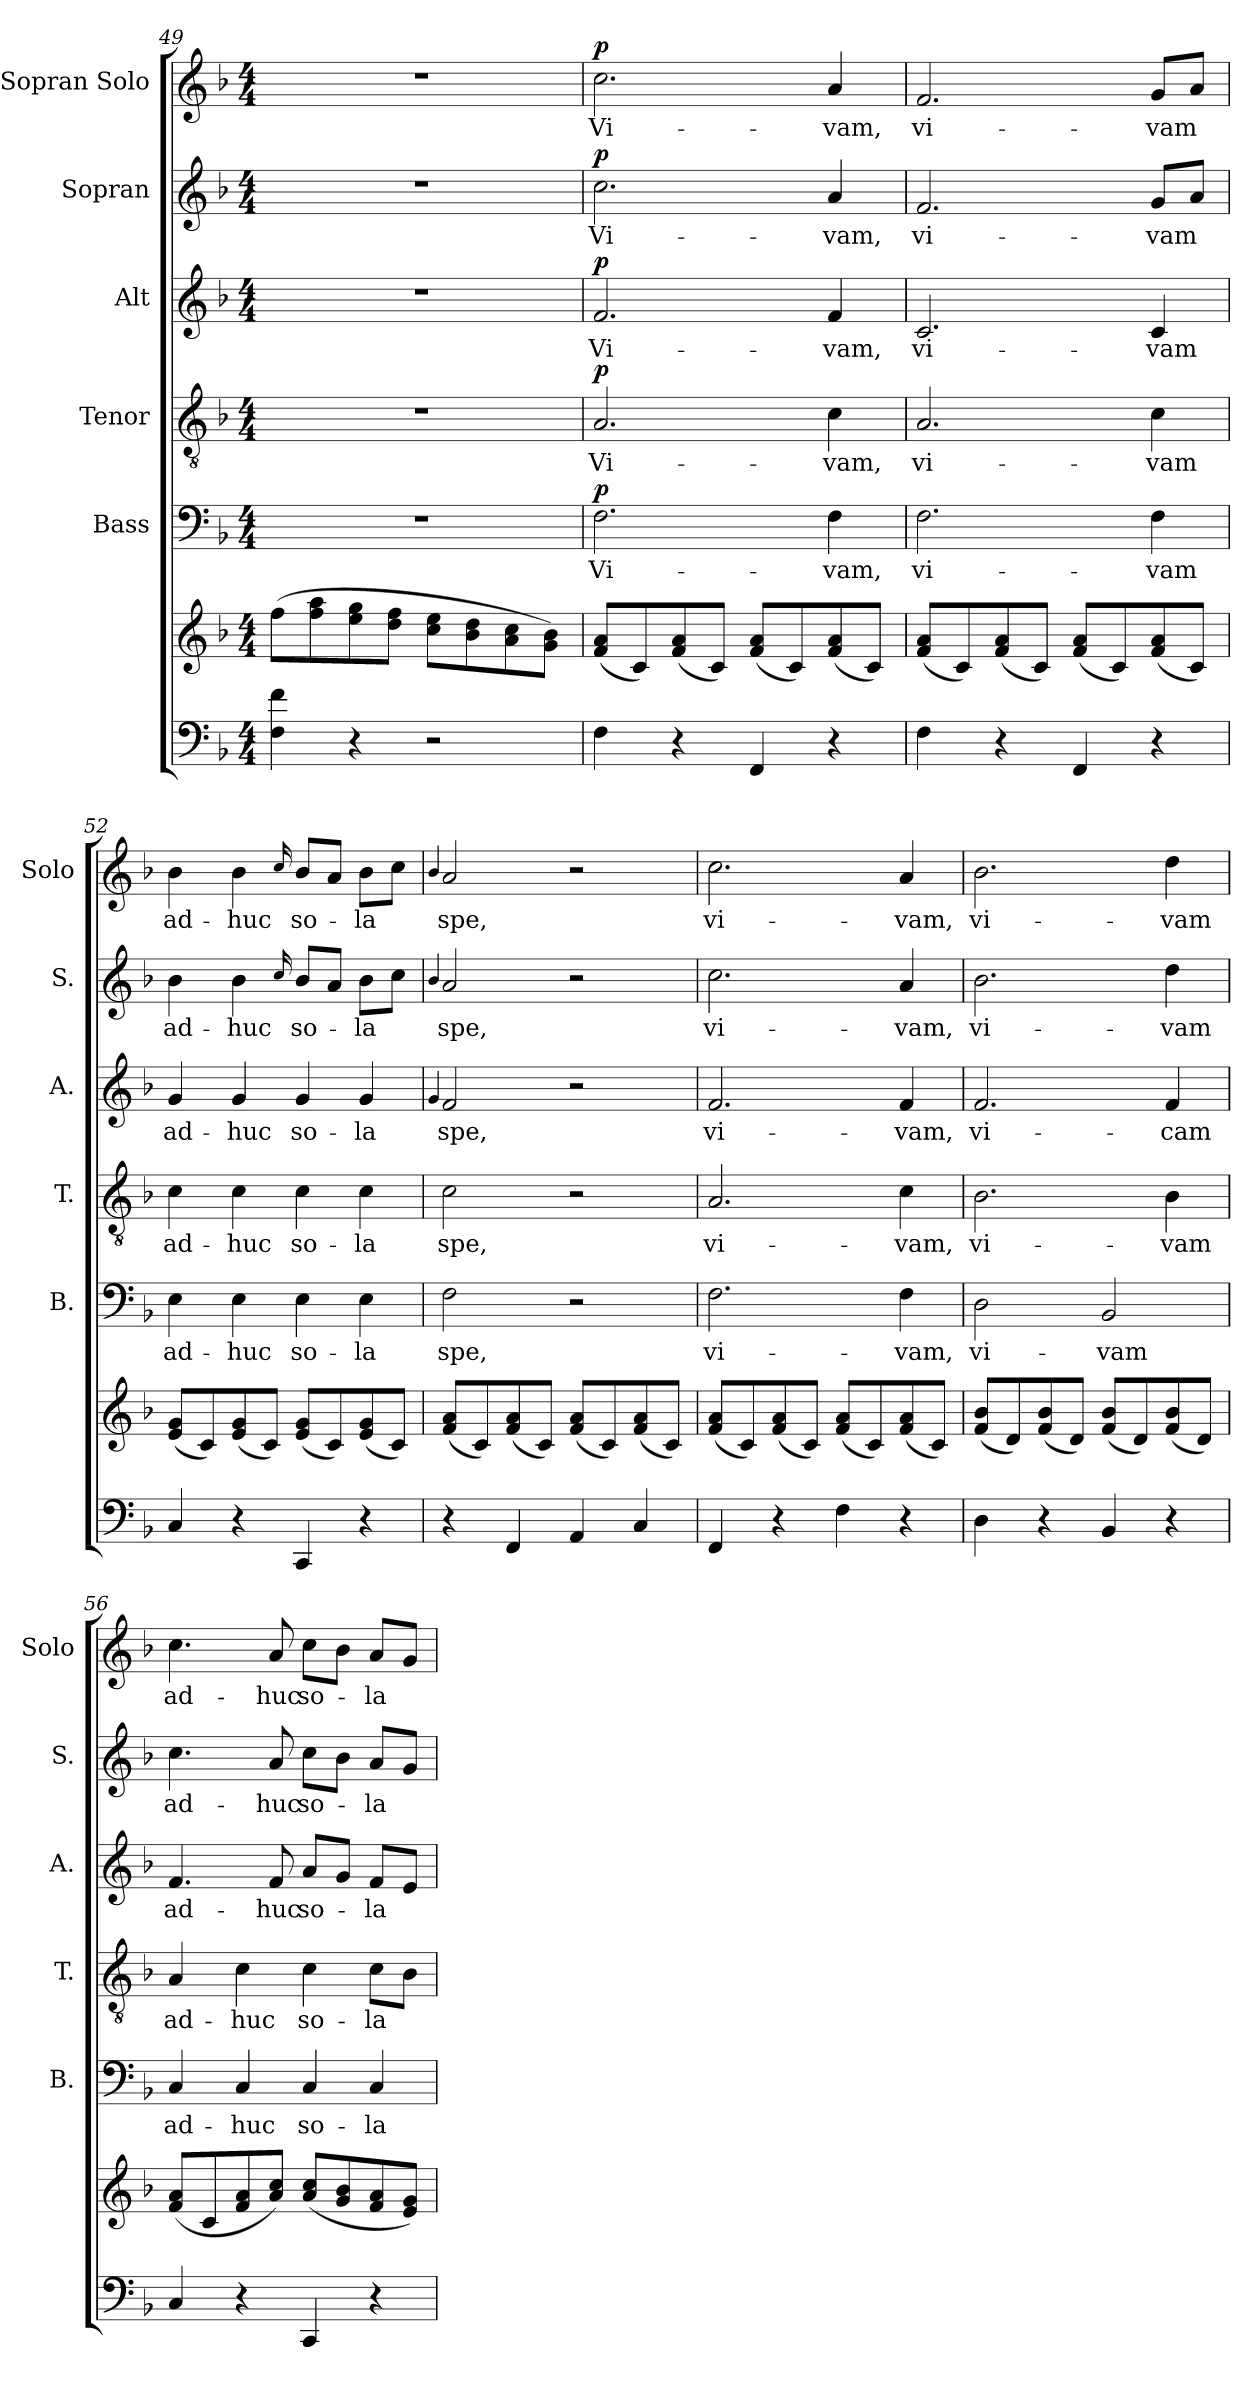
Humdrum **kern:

**kern	**kern	**kern	**text	**dynam	**kern	**text	**dynam	**kern	**text	**dynam	**kern	**text	**dynam	**kern	**text	**dynam
*part6	*part6	*part5	*part5	*part5	*part4	*part4	*part4	*part3	*part3	*part3	*part2	*part2	*part2	*part1	*part1	*part1
*staff7	*staff6	*staff5	*staff5	*staff5	*staff4	*staff4	*staff4	*staff3	*staff3	*staff3	*staff2	*staff2	*staff2	*staff1	*staff1	*staff1
*	*	*I"Bass	*	*	*I"Tenor	*	*	*I"Alt	*	*	*I"Sopran	*	*	*I"Sopran Solo	*	*
*	*	*I'B.	*	*	*I'T.	*	*	*I'A.	*	*	*I'S.	*	*	*I'Solo	*	*
*clefF4	*clefG2	*clefF4	*	*	*clefGv2	*	*	*clefG2	*	*	*clefG2	*	*	*clefG2	*	*
*k[b-]	*k[b-]	*k[b-]	*	*	*k[b-]	*	*	*k[b-]	*	*	*k[b-]	*	*	*k[b-]	*	*
*F:	*F:	*F:	*	*	*F:	*	*	*F:	*	*	*F:	*	*	*F:	*	*
*M4/4	*M4/4	*M4/4	*	*	*M4/4	*	*	*M4/4	*	*	*M4/4	*	*	*M4/4	*	*
=49	=49	=49	=49	=49	=49	=49	=49	=49	=49	=49	=49	=49	=49	=49	=49	=49
4F\ 4f\	(>8ff\L	1r	.	.	1r	.	.	1r	.	.	1r	.	.	1r	.	.
.	8ff\ 8aa\	.	.	.	.	.	.	.	.	.	.	.	.	.	.	.
4r	8ee\ 8gg\	.	.	.	.	.	.	.	.	.	.	.	.	.	.	.
.	8dd\ 8ff\J	.	.	.	.	.	.	.	.	.	.	.	.	.	.	.
2r	8cc\ 8ee\L	.	.	.	.	.	.	.	.	.	.	.	.	.	.	.
.	8b-\ 8dd\	.	.	.	.	.	.	.	.	.	.	.	.	.	.	.
.	8a\ 8cc\	.	.	.	.	.	.	.	.	.	.	.	.	.	.	.
.	8g\ 8b-\J)	.	.	.	.	.	.	.	.	.	.	.	.	.	.	.
=50	=50	=50	=50	=50	=50	=50	=50	=50	=50	=50	=50	=50	=50	=50	=50	=50
!	!	!	!LO:LY:b	!LO:DY:a	!	!LO:LY:b	!LO:DY:a	!	!LO:LY:b	!LO:DY:a	!	!LO:LY:b	!LO:DY:a	!	!LO:LY:b	!LO:DY:a
4F\	(<8f/ 8a/L	2.F\	Vi-	p	2.A/	Vi-	p	2.f/	Vi-	p	2.cc\	Vi-	p	2.cc\	Vi-	p
.	8c/)	.	.	.	.	.	.	.	.	.	.	.	.	.	.	.
4r	(<8f/ 8a/	.	.	.	.	.	.	.	.	.	.	.	.	.	.	.
.	8c/J)	.	.	.	.	.	.	.	.	.	.	.	.	.	.	.
4FF/	(<8f/ 8a/L	.	.	.	.	.	.	.	.	.	.	.	.	.	.	.
.	8c/)	.	.	.	.	.	.	.	.	.	.	.	.	.	.	.
!	!	!	!LO:LY:b	!	!	!LO:LY:b	!	!	!LO:LY:b	!	!	!LO:LY:b	!	!	!LO:LY:b	!
4r	(<8f/ 8a/	4F\	-vam,	.	4c\	-vam,	.	4f/	-vam,	.	4a/	-vam,	.	4a/	-vam,	.
.	8c/J)	.	.	.	.	.	.	.	.	.	.	.	.	.	.	.
=51	=51	=51	=51	=51	=51	=51	=51	=51	=51	=51	=51	=51	=51	=51	=51	=51
!	!	!	!LO:LY:b	!	!	!LO:LY:b	!	!	!LO:LY:b	!	!	!LO:LY:b	!	!	!LO:LY:b	!
4F\	(<8f/ 8a/L	2.F\	vi-	.	2.A/	vi-	.	2.c/	vi-	.	2.f/	vi-	.	2.f/	vi-	.
.	8c/)	.	.	.	.	.	.	.	.	.	.	.	.	.	.	.
4r	(<8f/ 8a/	.	.	.	.	.	.	.	.	.	.	.	.	.	.	.
.	8c/J)	.	.	.	.	.	.	.	.	.	.	.	.	.	.	.
4FF/	(<8f/ 8a/L	.	.	.	.	.	.	.	.	.	.	.	.	.	.	.
.	8c/)	.	.	.	.	.	.	.	.	.	.	.	.	.	.	.
!	!	!	!LO:LY:b	!	!	!LO:LY:b	!	!	!LO:LY:b	!	!	!LO:LY:b	!	!	!LO:LY:b	!
4r	(8f/ 8a/	4F\	-vam	.	4c\	-vam	.	4c/	-vam	.	8g/L	-vam	.	8g/L	-vam	.
.	8c/J)	.	.	.	.	.	.	.	.	.	8a/J	.	.	8a/J	.	.
!!LO:PB:g=z
=52	=52	=52	=52	=52	=52	=52	=52	=52	=52	=52	=52	=52	=52	=52	=52	=52
!	!	!	!LO:LY:b	!	!	!LO:LY:b	!	!	!LO:LY:b	!	!	!LO:LY:b	!	!	!LO:LY:b	!
4C/	(<8e/ 8g/L	4E\	ad-	.	4c\	ad-	.	4g/	ad-	.	4b-\	ad-	.	4b-\	ad-	.
.	8c/)	.	.	.	.	.	.	.	.	.	.	.	.	.	.	.
!	!	!	!LO:LY:b	!	!	!LO:LY:b	!	!	!LO:LY:b	!	!	!LO:LY:b	!	!	!LO:LY:b	!
4r	(<8e/ 8g/	4E\	-huc	.	4c\	-huc	.	4g/	-huc	.	4b-\	-huc	.	4b-\	-huc	.
.	8c/J)	.	.	.	.	.	.	.	.	.	.	.	.	.	.	.
.	.	.	.	.	.	.	.	.	.	.	16qqcc/	.	.	16qqcc/	.	.
!	!	!	!LO:LY:b	!	!	!LO:LY:b	!	!	!LO:LY:b	!	!	!LO:LY:b	!	!	!LO:LY:b	!
4CC/	(<8e/ 8g/L	4E\	so-	.	4c\	so-	.	4g/	so-	.	8b-/L	so-	.	8b-/L	so-	.
.	8c/)	.	.	.	.	.	.	.	.	.	8a/J	.	.	8a/J	.	.
!	!	!	!LO:LY:b	!	!	!LO:LY:b	!	!	!LO:LY:b	!	!	!LO:LY:b	!	!	!LO:LY:b	!
4r	(<8e/ 8g/	4E\	-la	.	4c\	-la	.	4g/	-la	.	8b-\L	-la	.	8b-\L	-la	.
.	8c/J)	.	.	.	.	.	.	.	.	.	8cc\J	.	.	8cc\J	.	.
=53	=53	=53	=53	=53	=53	=53	=53	=53	=53	=53	=53	=53	=53	=53	=53	=53
.	.	.	.	.	.	.	.	4qqg/	.	.	4qqb-/	.	.	4qqb-/	.	.
!	!	!	!LO:LY:b	!	!	!LO:LY:b	!	!	!LO:LY:b	!	!	!LO:LY:b	!	!	!LO:LY:b	!
4r	(<8f/ 8a/L	2F\	spe,	.	2c\	spe,	.	2f/	spe,	.	2a/	spe,	.	2a/	spe,	.
.	8c/)	.	.	.	.	.	.	.	.	.	.	.	.	.	.	.
4FF/	(<8f/ 8a/	.	.	.	.	.	.	.	.	.	.	.	.	.	.	.
.	8c/J)	.	.	.	.	.	.	.	.	.	.	.	.	.	.	.
4AA/	(<8f/ 8a/L	2r	.	.	2r	.	.	2r	.	.	2r	.	.	2r	.	.
.	8c/)	.	.	.	.	.	.	.	.	.	.	.	.	.	.	.
4C/	(<8f/ 8a/	.	.	.	.	.	.	.	.	.	.	.	.	.	.	.
.	8c/J)	.	.	.	.	.	.	.	.	.	.	.	.	.	.	.
=54	=54	=54	=54	=54	=54	=54	=54	=54	=54	=54	=54	=54	=54	=54	=54	=54
!	!	!	!LO:LY:b	!	!	!LO:LY:b	!	!	!LO:LY:b	!	!	!LO:LY:b	!	!	!LO:LY:b	!
4FF/	(<8f/ 8a/L	2.F\	vi-	.	2.A/	vi-	.	2.f/	vi-	.	2.cc\	vi-	.	2.cc\	vi-	.
.	8c/)	.	.	.	.	.	.	.	.	.	.	.	.	.	.	.
4r	(<8f/ 8a/	.	.	.	.	.	.	.	.	.	.	.	.	.	.	.
.	8c/J)	.	.	.	.	.	.	.	.	.	.	.	.	.	.	.
4F\	(<8f/ 8a/L	.	.	.	.	.	.	.	.	.	.	.	.	.	.	.
.	8c/)	.	.	.	.	.	.	.	.	.	.	.	.	.	.	.
!	!	!	!LO:LY:b	!	!	!LO:LY:b	!	!	!LO:LY:b	!	!	!LO:LY:b	!	!	!LO:LY:b	!
4r	(<8f/ 8a/	4F\	-vam,	.	4c\	-vam,	.	4f/	-vam,	.	4a/	-vam,	.	4a/	-vam,	.
.	8c/J)	.	.	.	.	.	.	.	.	.	.	.	.	.	.	.
=55	=55	=55	=55	=55	=55	=55	=55	=55	=55	=55	=55	=55	=55	=55	=55	=55
!	!	!	!LO:LY:b	!	!	!LO:LY:b	!	!	!LO:LY:b	!	!	!LO:LY:b	!	!	!LO:LY:b	!
4D\	(<8f/ 8b-/L	2D\	vi-	.	2.B-\	vi-	.	2.f/	vi-	.	2.b-\	vi-	.	2.b-\	vi-	.
.	8d/)	.	.	.	.	.	.	.	.	.	.	.	.	.	.	.
4r	(<8f/ 8b-/	.	.	.	.	.	.	.	.	.	.	.	.	.	.	.
.	8d/J)	.	.	.	.	.	.	.	.	.	.	.	.	.	.	.
!	!	!	!LO:LY:b	!	!	!	!	!	!	!	!	!	!	!	!	!
4BB-/	(<8f/ 8b-/L	2BB-/	-vam	.	.	.	.	.	.	.	.	.	.	.	.	.
.	8d/)	.	.	.	.	.	.	.	.	.	.	.	.	.	.	.
!	!	!	!	!	!	!LO:LY:b	!	!	!LO:LY:b	!	!	!LO:LY:b	!	!	!LO:LY:b	!
4r	(<8f/ 8b-/	.	.	.	4B-\	-vam	.	4f/	-cam	.	4dd\	-vam	.	4dd\	-vam	.
.	8d/J)	.	.	.	.	.	.	.	.	.	.	.	.	.	.	.
=56	=56	=56	=56	=56	=56	=56	=56	=56	=56	=56	=56	=56	=56	=56	=56	=56
!	!	!	!LO:LY:b	!	!	!LO:LY:b	!	!	!LO:LY:b	!	!	!LO:LY:b	!	!	!LO:LY:b	!
4C/	(<8f/ 8a/L	4C/	ad-	.	4A/	ad-	.	4.f/	ad-	.	4.cc\	ad-	.	4.cc\	ad-	.
.	8c/	.	.	.	.	.	.	.	.	.	.	.	.	.	.	.
!	!	!	!LO:LY:b	!	!	!LO:LY:b	!	!	!	!	!	!	!	!	!	!
4r	8f/ 8a/	4C/	-huc	.	4c\	-huc	.	.	.	.	.	.	.	.	.	.
!	!	!	!	!	!	!	!	!	!LO:LY:b	!	!	!LO:LY:b	!	!	!LO:LY:b	!
.	8a/ 8cc/J)	.	.	.	.	.	.	8f/	-huc	.	8a/	-huc	.	8a/	-huc	.
!	!	!	!LO:LY:b	!	!	!LO:LY:b	!	!	!LO:LY:b	!	!	!LO:LY:b	!	!	!LO:LY:b	!
4CC/	(<8a/ 8cc/L	4C/	so-	.	4c\	so-	.	8a/L	so-	.	8cc\L	so-	.	8cc\L	so-	.
.	8g/ 8b-/	.	.	.	.	.	.	8g/J	.	.	8b-\J	.	.	8b-\J	.	.
!	!	!	!LO:LY:b	!	!	!LO:LY:b	!	!	!LO:LY:b	!	!	!LO:LY:b	!	!	!LO:LY:b	!
4r	8f/ 8a/	4C/	-la	.	8c\L	-la	.	8f/L	-la	.	8a/L	-la	.	8a/L	-la	.
.	8e/ 8g/J)	.	.	.	8B-\J	.	.	8e/J	.	.	8g/J	.	.	8g/J	.	.
=	=	=	=	=	=	=	=	=	=	=	=	=	=	=	=	=
*-	*-	*-	*-	*-	*-	*-	*-	*-	*-	*-	*-	*-	*-	*-	*-	*-
